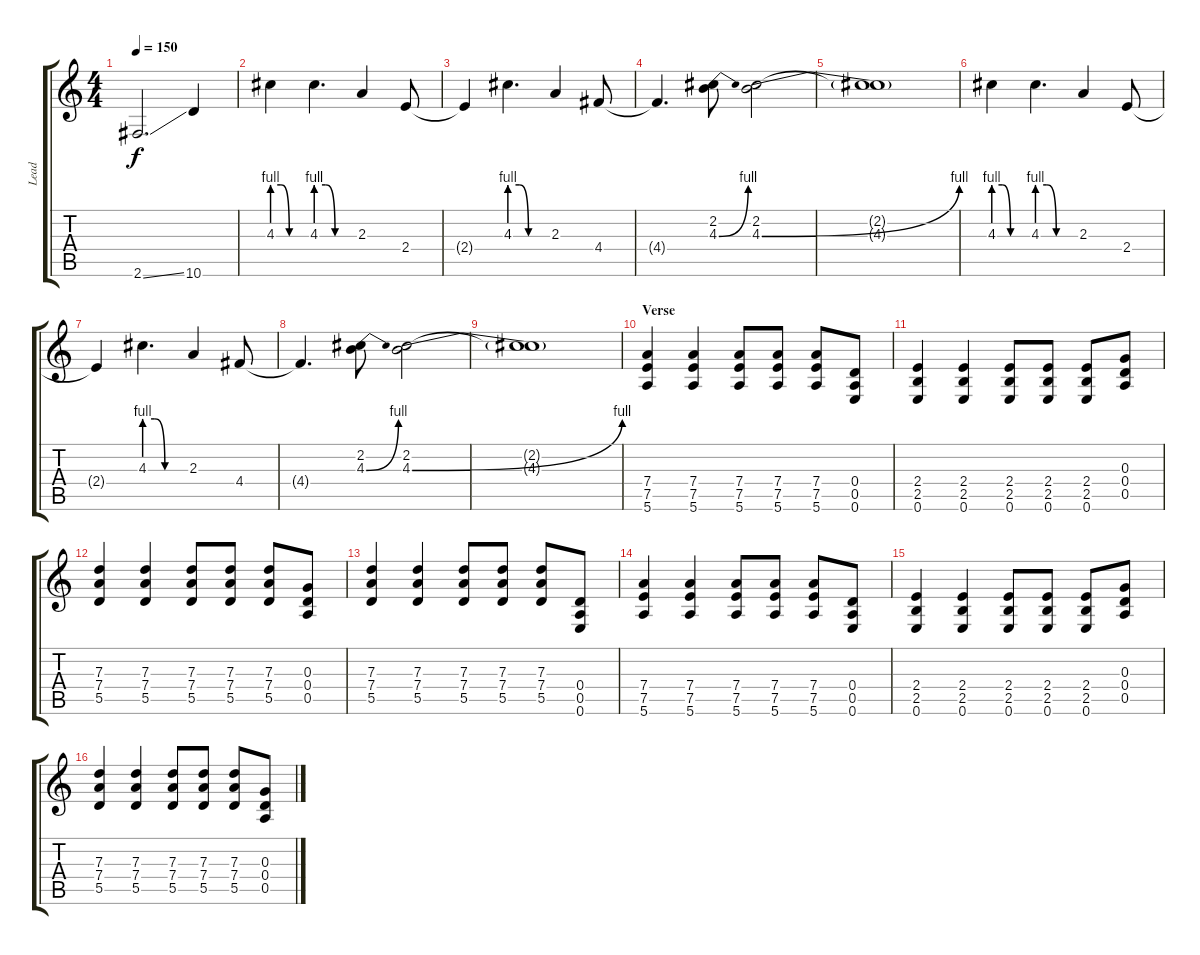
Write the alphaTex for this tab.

\track ("Lead" "Lead") {instrument distortionguitar}
\staff {score tabs}
\tuning (E4 B3 G3 D3 A2 E2) {hide}
\ts (4 4)
\tempo 150
\clef g2
\ks c
2.6{ss}.2{d dy f instrument distortionguitar} 10.6.4 |
4.3{be (custom 0 4 15 4 30 0 60 0)}.4 4.3{be (custom 0 4 15 4 30 0 60 0)}.4{d} 2.3.4 2.4.8 |
2.4{t}.4 4.3{be (custom 0 4 15 4 30 0 60 0)}.4{d} 2.3.4 4.4.8 |
4.4{t}.4{d} (2.2 4.3{be (bend 0 0 60 4)}).8 (2.2 4.3{be (bend 0 0 60 4)}).2 |
(2.2{t} 4.3{t}).1 |
4.3{be (custom 0 4 15 4 30 0 60 0)}.4 4.3{be (custom 0 4 15 4 30 0 60 0)}.4{d} 2.3.4 2.4.8 |
2.4{t}.4 4.3{be (custom 0 4 15 4 30 0 60 0)}.4{d} 2.3.4 4.4.8 |
4.4{t}.4{d} (2.2 4.3{be (bend 0 0 60 4)}).8 (2.2 4.3{be (bend 0 0 60 4)}).2 |
(2.2{t} 4.3{t}).1 |
\section ("" "Verse")
(7.4 7.5 5.6).4 (7.4 7.5 5.6).4 (7.4 7.5 5.6).8 (7.4 7.5 5.6).8 (7.4 7.5 5.6).8 (0.4 0.5 0.6).8 |
(2.4 2.5 0.6).4 (2.4 2.5 0.6).4 (2.4 2.5 0.6).8 (2.4 2.5 0.6).8 (2.4 2.5 0.6).8 (0.3 0.4 0.5).8 |
(7.3 7.4 5.5).4 (7.3 7.4 5.5).4 (7.3 7.4 5.5).8 (7.3 7.4 5.5).8 (7.3 7.4 5.5).8 (0.3 0.4 0.5).8 |
(7.3 7.4 5.5).4 (7.3 7.4 5.5).4 (7.3 7.4 5.5).8 (7.3 7.4 5.5).8 (7.3 7.4 5.5).8 (0.4 0.5 0.6).8 |
(7.4 7.5 5.6).4 (7.4 7.5 5.6).4 (7.4 7.5 5.6).8 (7.4 7.5 5.6).8 (7.4 7.5 5.6).8 (0.4 0.5 0.6).8 |
(2.4 2.5 0.6).4 (2.4 2.5 0.6).4 (2.4 2.5 0.6).8 (2.4 2.5 0.6).8 (2.4 2.5 0.6).8 (0.3 0.4 0.5).8 |
(7.3 7.4 5.5).4 (7.3 7.4 5.5).4 (7.3 7.4 5.5).8 (7.3 7.4 5.5).8 (7.3 7.4 5.5).8 (0.3 0.4 0.5).8
